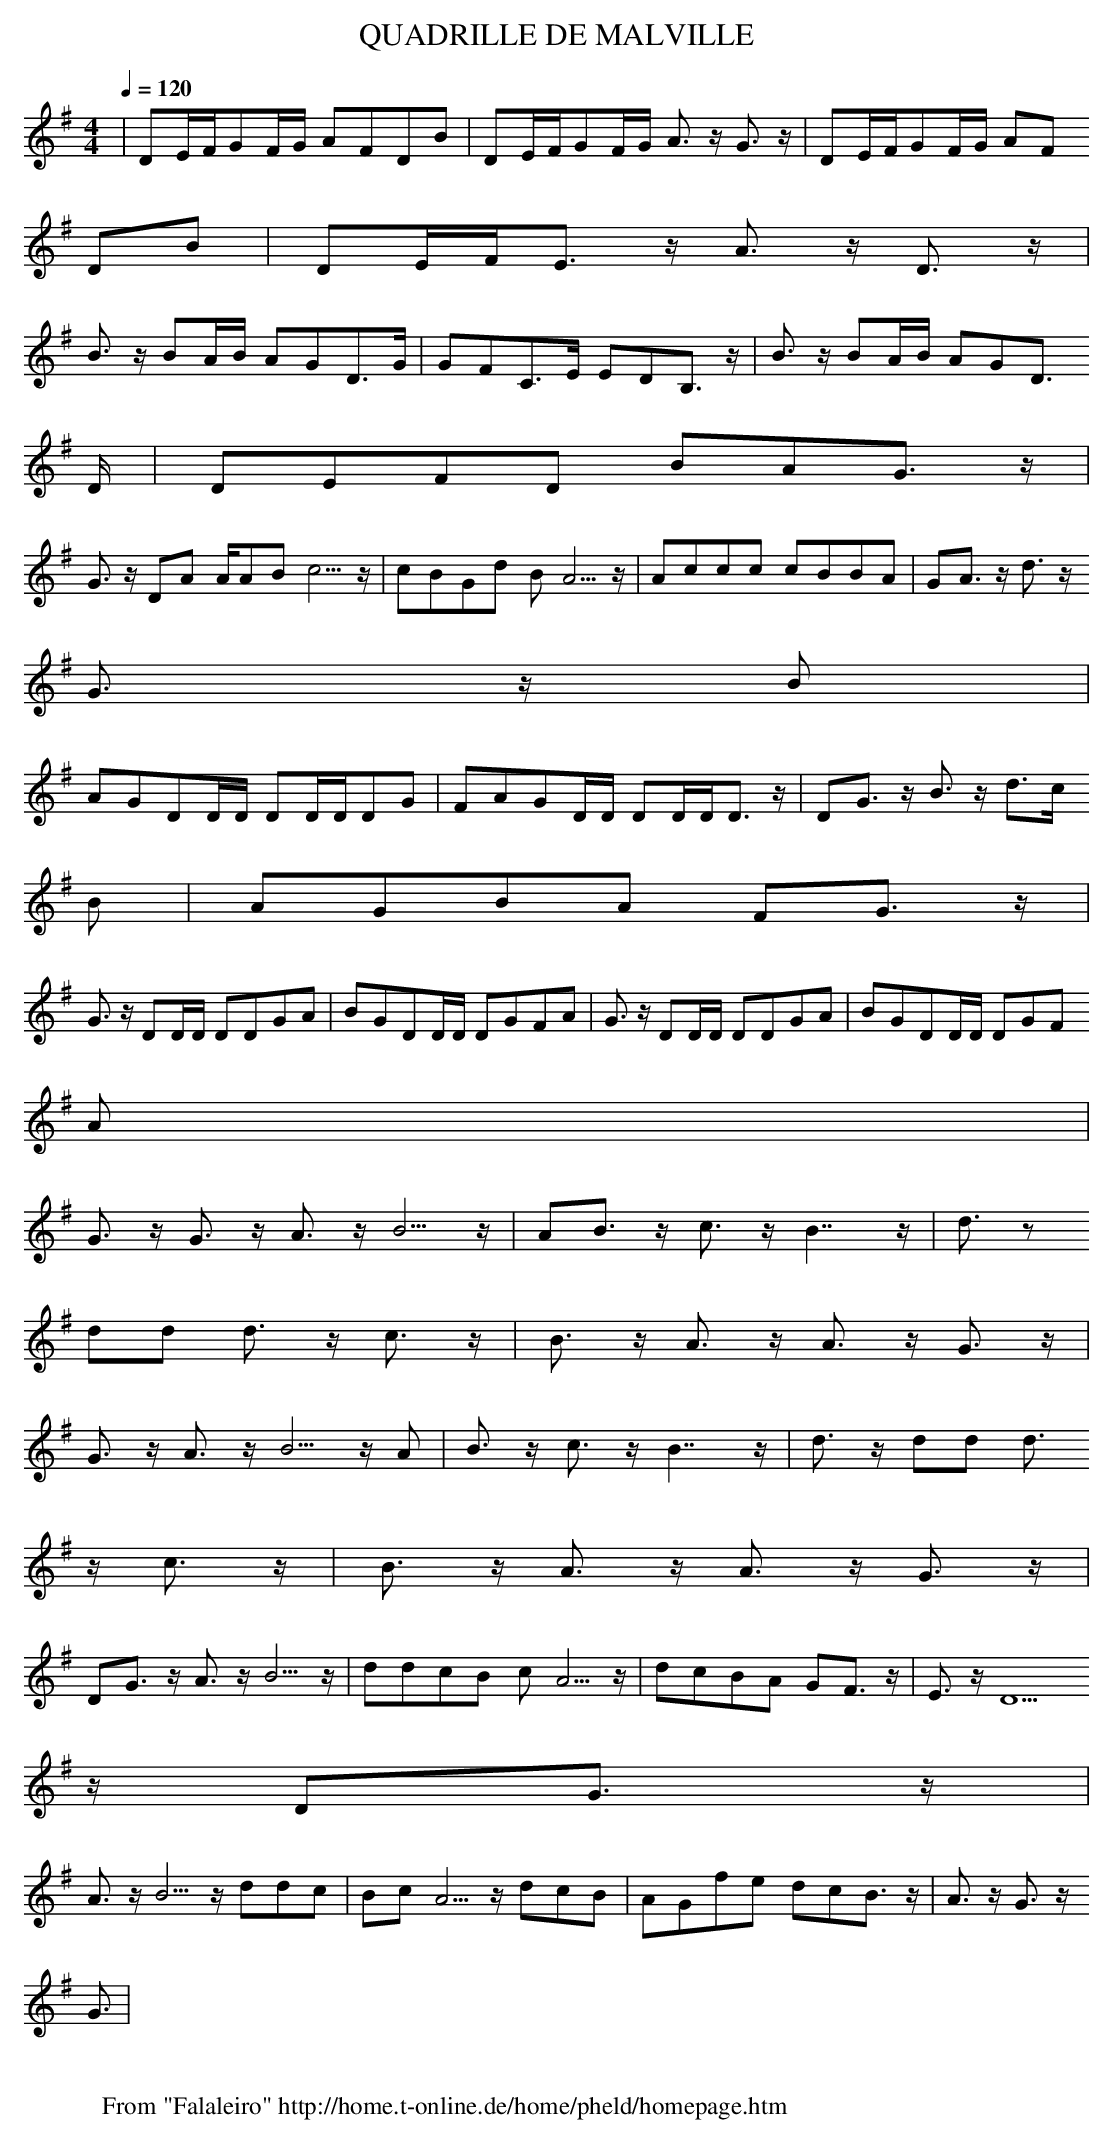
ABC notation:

X:1
T:QUADRILLE DE MALVILLE
M:4/4
L:1/8
Q:1/4=120
K:G
|DE/2F/2GF/2G/2 AFDB|DE/2F/2GF/2G/2 A3/2 z/2 G3/2 z/2 |DE/2F/2GF/2G/2 AF
DB|DE/2F/2E3/2 z/2 A3/2 z/2 D3/2 z/2 |
B3/2 z/2 BA/2B/2 AGD3/2G/2|GFC3/2E/2 EDB,3/2 z/2 |B3/2 z/2 BA/2B/2 AGD3/
2D/2|DEFD BAG3/2 z/2 |
G3/2 z/2 DA A/2ABc5/2 z/2 |cBGd BA5/2 z/2 |Accc cBBA|GA3/2 z/2 d3/2 z/2
G3/2 z/2 B|
AGDD/2D/2 DD/2D/2DG|FAGD/2D/2 DD/2D/2D3/2 z/2 |DG3/2 z/2 B3/2 z/2 d3/2c/
2B|AGBA FG3/2 z/2 |
G3/2 z/2 DD/2D/2 DDGA|BGDD/2D/2 DGFA|G3/2 z/2 DD/2D/2 DDGA|BGDD/2D/2 DGF
A|
G3/2 z/2 G3/2 z/2 A3/2 z/2 B5/2 z/2 |AB3/2 z/2 c3/2 z/2 B7/2 z/2 |d3/2 z
/2 dd d3/2 z/2 c3/2 z/2 |B3/2 z/2 A3/2 z/2 A3/2 z/2 G3/2 z/2 |
G3/2 z/2 A3/2 z/2 B5/2 z/2 A|B3/2 z/2 c3/2 z/2 B7/2 z/2 |d3/2 z/2 dd d3/
2 z/2 c3/2 z/2 |B3/2 z/2 A3/2 z/2 A3/2 z/2 G3/2 z/2 |
DG3/2 z/2 A3/2 z/2 B5/2 z/2 |ddcB cA5/2 z/2 |dcBA GF3/2 z/2 |E3/2 z/2 D5
/2 z/2 DG3/2 z/2 |
A3/2 z/2 B5/2 z/2 ddc|BcA5/2 z/2 dcB|AGfe dcB3/2 z/2 |A3/2 z/2 G3/2 z/2
G3/2|
W:
W: From "Falaleiro" http://home.t-online.de/home/pheld/homepage.htm
